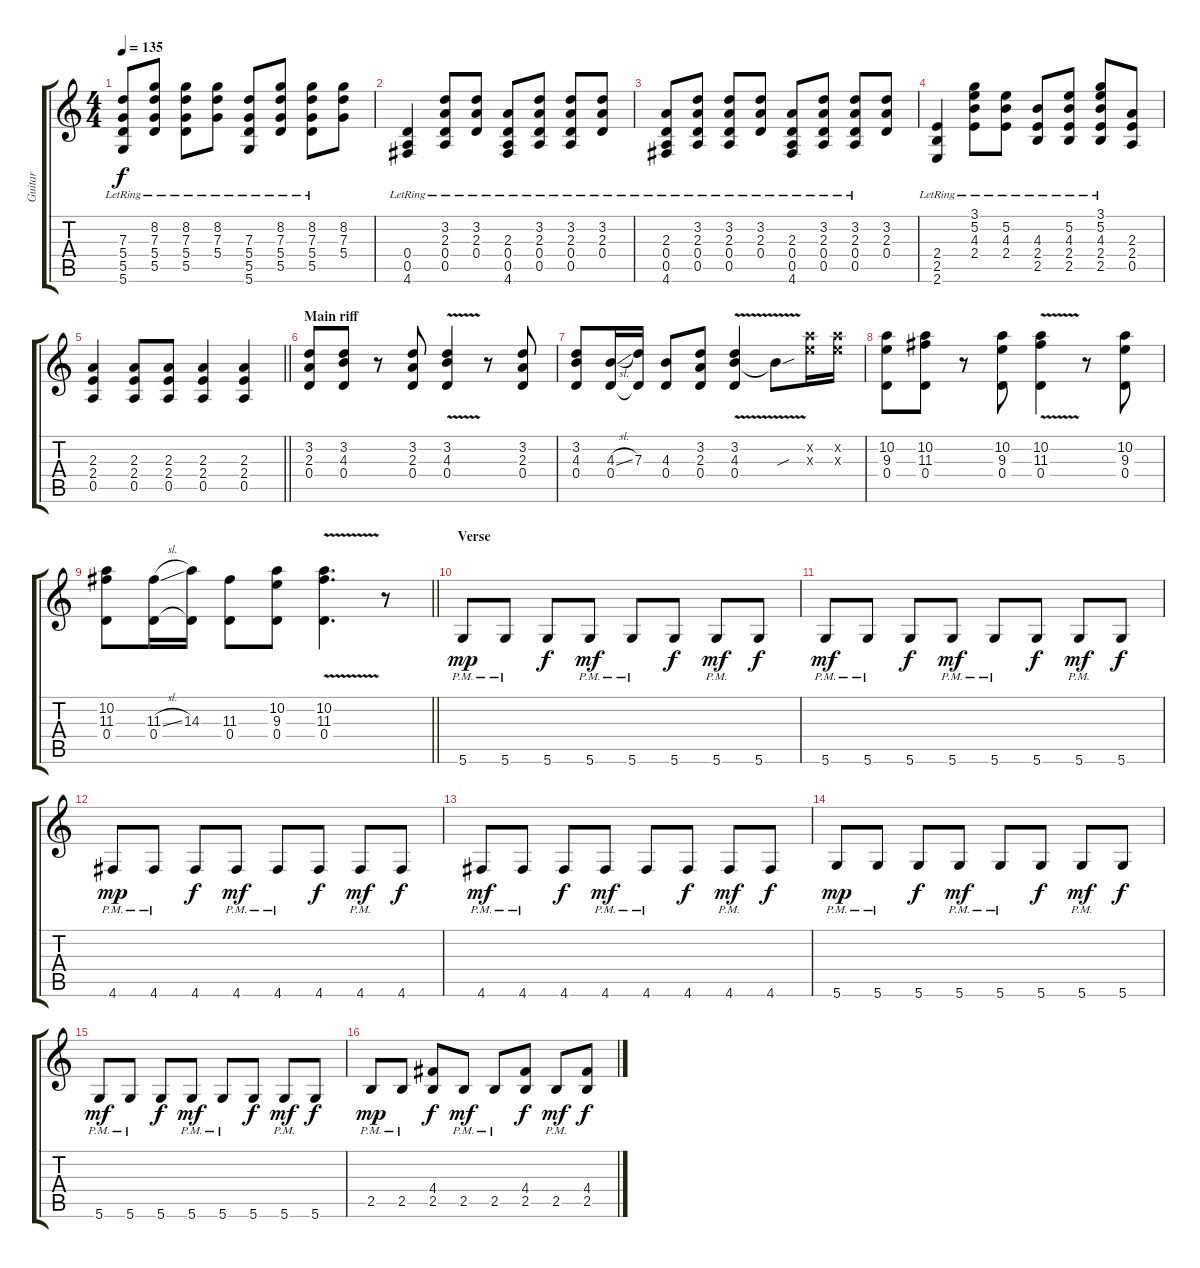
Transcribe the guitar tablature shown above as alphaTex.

\track ("Guitar" "Guitar") {instrument distortionguitar}
\staff {score tabs}
\tuning (E4 B3 G3 D3 A2 D2) {hide}
\ts (4 4)
\tempo 135
\clef g2
\ks c
(7.3{lr} 5.4{lr} 5.5{lr} 5.6{lr}).8{dy f} (8.2{lr} 7.3{lr} 5.4{lr} 5.5{lr}).8 (8.2{lr} 7.3{lr} 5.4{lr} 5.5{lr}).8 (8.2{lr} 7.3{lr} 5.4{lr}).8 (7.3{lr} 5.4{lr} 5.5{lr} 5.6).8 (8.2{lr} 7.3{lr} 5.4{lr} 5.5{lr}).8 (8.2{lr} 7.3{lr} 5.4{lr} 5.5).8 (8.2 7.3 5.4).8 |
(0.4{lr} 0.5{lr} 4.6{lr}).4 (3.2{lr} 2.3{lr} 0.4{lr} 0.5{lr}).8 (3.2{lr} 2.3{lr} 0.4{lr}).8 (2.3{lr} 0.4{lr} 0.5{lr} 4.6{lr}).8 (3.2{lr} 2.3{lr} 0.4{lr} 0.5{lr}).8 (3.2{lr} 2.3{lr} 0.4{lr} 0.5{lr}).8 (3.2{lr} 2.3{lr} 0.4{lr}).8 |
(2.3{lr} 0.4{lr} 0.5{lr} 4.6{lr}).8 (3.2{lr} 2.3{lr} 0.4{lr} 0.5{lr}).8 (3.2{lr} 2.3{lr} 0.4{lr} 0.5{lr}).8 (3.2{lr} 2.3{lr} 0.4{lr}).8 (2.3{lr} 0.4{lr} 0.5{lr} 4.6).8 (3.2{lr} 2.3{lr} 0.4{lr} 0.5).8 (3.2{lr} 2.3{lr} 0.4{lr} 0.5).8 (3.2 2.3 0.4).8 |
(2.4{lr} 2.5{lr} 2.6{lr}).4 (3.1{lr} 5.2{lr} 4.3{lr} 2.4{lr}).8 (5.2{lr} 4.3{lr} 2.4{lr}).8 (4.3 2.4{lr} 2.5{lr}).8 (5.2 4.3 2.4{lr} 2.5{lr}).8 (3.1 5.2 4.3 2.4{lr} 2.5{lr}).8 (2.3 2.4 0.5).8 |
\barLineRight lightlight
(2.3 2.4 0.5).4 (2.3 2.4 0.5).8 (2.3 2.4 0.5).8 (2.3 2.4 0.5).4 (2.3 2.4 0.5).4 |
\section ("" "Main riff")
(3.2 2.3 0.4).8{volume 15} (3.2 4.3 0.4).8 r.8 (3.2 2.3 0.4).8 (3.2{v} 4.3{v} 0.4).4 r.8 (3.2 2.3 0.4).8 |
(3.2 4.3 0.4).8 (4.3{sl} 0.4).16 (7.3 0.4{t}).16 (4.3 0.4).8 (3.2 2.3 0.4).8 (3.2{v} 4.3{v} 0.4).4 4.3{sou t}.8 (10.2{x} 9.3{x}).16 (10.2{x} 9.3{x}).16 |
(10.2 9.3 0.4).8 (10.2 11.3 0.4).8 r.8 (10.2 9.3 0.4).8 (10.2{v} 11.3{v} 0.4).4 r.8 (10.2 9.3 0.4).8 |
\barLineRight lightlight
(10.2 11.3 0.4).8 (11.3{sl} 0.4).16 (14.3 0.4{t}).16 (11.3 0.4).8 (10.2 9.3 0.4).8 (10.2{v} 11.3{v} 0.4).4{d} r.8 |
\section ("" "Verse")
5.6{pm}.8{dy mp} 5.6{pm}.8 5.6.8{dy f} 5.6{pm}.8{dy mf} 5.6{pm}.8 5.6.8{dy f} 5.6{pm}.8{dy mf} 5.6.8{dy f} |
5.6{pm}.8{dy mf} 5.6{pm}.8 5.6.8{dy f} 5.6{pm}.8{dy mf} 5.6{pm}.8 5.6.8{dy f} 5.6{pm}.8{dy mf} 5.6.8{dy f} |
4.6{pm}.8{dy mp} 4.6{pm}.8 4.6.8{dy f} 4.6{pm}.8{dy mf} 4.6{pm}.8 4.6.8{dy f} 4.6{pm}.8{dy mf} 4.6.8{dy f} |
4.6{pm}.8{dy mf} 4.6{pm}.8 4.6.8{dy f} 4.6{pm}.8{dy mf} 4.6{pm}.8 4.6.8{dy f} 4.6{pm}.8{dy mf} 4.6.8{dy f} |
5.6{pm}.8{dy mp} 5.6{pm}.8 5.6.8{dy f} 5.6{pm}.8{dy mf} 5.6{pm}.8 5.6.8{dy f} 5.6{pm}.8{dy mf} 5.6.8{dy f} |
5.6{pm}.8{dy mf} 5.6{pm}.8 5.6.8{dy f} 5.6{pm}.8{dy mf} 5.6{pm}.8 5.6.8{dy f} 5.6{pm}.8{dy mf} 5.6.8{dy f} |
2.5{pm}.8{dy mp} 2.5{pm}.8 (4.4 2.5).8{dy f} 2.5{pm}.8{dy mf} 2.5{pm}.8 (4.4 2.5).8{dy f} 2.5{pm}.8{dy mf} (4.4 2.5).8{dy f}
